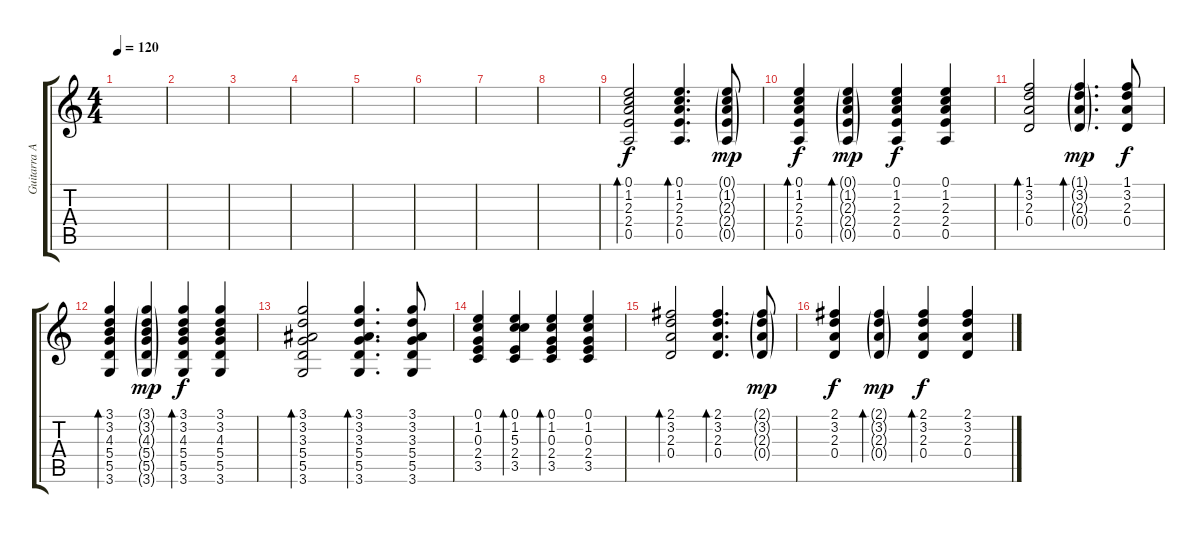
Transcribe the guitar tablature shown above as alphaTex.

\track ("Guitarra Acustica" "Guitarra A") {instrument acousticguitarsteel}
\staff {score tabs}
\tuning (E4 B3 G3 D3 A2 E2) {hide}
\ts (4 4)
\tempo 120
\clef g2
\ks c
|
|
|
|
|
|
|
|
(0.1 1.2 2.3 2.4 0.5).2{bd 60} (0.1 1.2 2.3 2.4 0.5).4{d bd 60} (0.1{g} 1.2{g} 2.3{g} 2.4{g} 0.5{g}).8{dy mp} |
(0.1 1.2 2.3 2.4 0.5).4{bd 60 dy f} (0.1{g} 1.2{g} 2.3{g} 2.4{g} 0.5{g}).4{bd 60 dy mp} (0.1 1.2 2.3 2.4 0.5).4{dy f} (0.1 1.2 2.3 2.4 0.5).4 |
(1.1 3.2 2.3 0.4).2{bd 60} (1.1{g} 3.2{g} 2.3{g} 0.4{g}).4{d bd 60 dy mp} (1.1 3.2 2.3 0.4).8{dy f} |
(3.1 3.2 4.3 5.4 5.5 3.6).4{bd 60} (3.1{g} 3.2{g} 4.3{g} 5.4{g} 5.5{g} 3.6{g}).4{dy mp} (3.1 3.2 4.3 5.4 5.5 3.6).4{bd 60 dy f} (3.1 3.2 4.3 5.4 5.5 3.6).4 |
(3.1 3.2 3.3 5.4 5.5 3.6).2{bd 60} (3.1 3.2 3.3 5.4 5.5 3.6).4{d bd 60} (3.1 3.2 3.3 5.4 5.5 3.6).8 |
(0.1 1.2 0.3 2.4 3.5).4 (0.1 1.2 5.3 2.4 3.5).4{bd 60} (0.1 1.2 0.3 2.4 3.5).4{bd 60} (0.1 1.2 0.3 2.4 3.5).4 |
(2.1 3.2 2.3 0.4).2{bd 60} (2.1 3.2 2.3 0.4).4{d bd 60} (2.1{g} 3.2{g} 2.3{g} 0.4{g}).8{dy mp} |
(2.1 3.2 2.3 0.4).4{dy f} (2.1{g} 3.2{g} 2.3{g} 0.4{g}).4{bd 60 dy mp} (2.1 3.2 2.3 0.4).4{bd 60 dy f} (2.1 3.2 2.3 0.4).4
